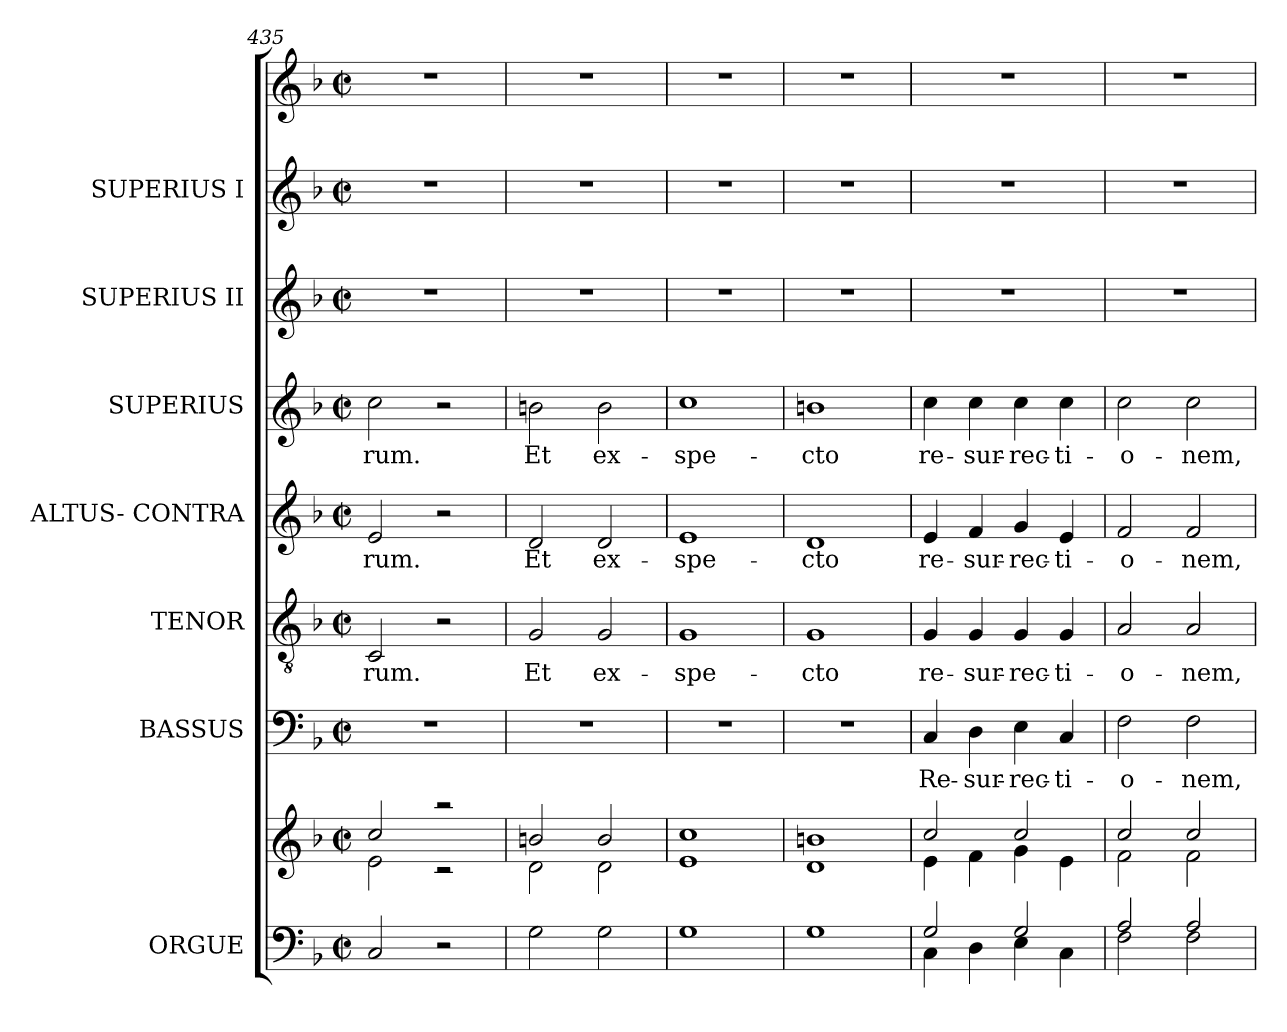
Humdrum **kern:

**kern	**kern	**kern	**text	**kern	**text	**kern	**text	**kern	**text	**kern	**kern	**kern
*part8	*part8	*part7	*part7	*part6	*part6	*part5	*part5	*part4	*part4	*part3	*part2	*part1
*staff9	*staff8	*staff7	*staff7	*staff6	*staff6	*staff5	*staff5	*staff4	*staff4	*staff3	*staff2	*staff1
*I"ORGUE	*	*I"BASSUS	*	*I"TENOR	*	*I"ALTUS- CONTRA	*	*I"SUPERIUS	*	*I"SUPERIUS II	*I"SUPERIUS I	*
*	*	*	*	*	*	*	*	*	*	*I'S II	*I'S I	*
!!LO:LB:g=z
*clefF4	*clefG2	*clefF4	*	*clefGv2	*	*clefG2	*	*clefG2	*	*clefG2	*clefG2	*clefG2
*k[b-]	*k[b-]	*k[b-]	*	*k[b-]	*	*k[b-]	*	*k[b-]	*	*k[b-]	*k[b-]	*k[b-]
*d:	*d:	*d:	*	*d:	*	*d:	*	*d:	*	*d:	*d:	*d:
*M2/2	*M2/2	*M2/2	*	*M2/2	*	*M2/2	*	*M2/2	*	*M2/2	*M2/2	*M2/2
*met(c|)	*met(c|)	*met(c|)	*	*met(c|)	*	*met(c|)	*	*met(c|)	*	*met(c|)	*met(c|)	*met(c|)
=435	=435	=435	=435	=435	=435	=435	=435	=435	=435	=435	=435	=435
*	*^	*	*	*	*	*	*	*	*	*	*	*
!	!	!	!	!	!	!LO:LY:b	!	!LO:LY:b	!	!LO:LY:b	!	!	!
2C/	2cc/	2e\	1r	.	2C/	-rum.	2e/	-rum.	2cc\	-rum.	1r	1r	1r
2r	2raa	2rc	.	.	2r	.	2r	.	2r	.	.	.	.
=436	=436	=436	=436	=436	=436	=436	=436	=436	=436	=436	=436	=436	=436
!	!	!	!	!	!	!LO:LY:b	!	!LO:LY:b	!	!LO:LY:b	!	!	!
2G\	2bn/	2d\	1r	.	2G/	Et	2d/	Et	2bn\	Et	1r	1r	1r
!	!	!	!	!	!	!LO:LY:b	!	!LO:LY:b	!	!LO:LY:b	!	!	!
2G\	2b/	2d\	.	.	2G/	ex-	2d/	ex-	2b\	ex-	.	.	.
=437	=437	=437	=437	=437	=437	=437	=437	=437	=437	=437	=437	=437	=437
!	!	!	!	!	!	!LO:LY:b	!	!LO:LY:b	!	!LO:LY:b	!	!	!
1G	1cc	1e	1r	.	1G	-spe-	1e	-spe-	1cc	-spe-	1r	1r	1r
=438	=438	=438	=438	=438	=438	=438	=438	=438	=438	=438	=438	=438	=438
!	!	!	!	!	!	!LO:LY:b	!	!LO:LY:b	!	!LO:LY:b	!	!	!
1G	1bn	1d	1r	.	1G	-cto	1d	-cto	1bn	-cto	1r	1r	1r
=439	=439	=439	=439	=439	=439	=439	=439	=439	=439	=439	=439	=439	=439
*^	*	*	*	*	*	*	*	*	*	*	*	*	*
!	!	!	!	!	!LO:LY:b	!	!LO:LY:b	!	!LO:LY:b	!	!LO:LY:b	!	!	!
2G/	4C\	2cc/	4e\	4C/	Re-	4G/	re-	4e/	re-	4cc\	re-	1r	1r	1r
!	!	!	!	!	!LO:LY:b	!	!LO:LY:b	!	!LO:LY:b	!	!LO:LY:b	!	!	!
.	4D\	.	4f\	4D\	-sur-	4G/	-sur-	4f/	-sur-	4cc\	-sur-	.	.	.
!	!	!	!	!	!LO:LY:b	!	!LO:LY:b	!	!LO:LY:b	!	!LO:LY:b	!	!	!
2G/	4E\	2cc/	4g\	4E\	-rec-	4G/	-rec-	4g/	-rec-	4cc\	-rec-	.	.	.
!	!	!	!	!	!LO:LY:b	!	!LO:LY:b	!	!LO:LY:b	!	!LO:LY:b	!	!	!
.	4C\	.	4e\	4C/	-ti-	4G/	-ti-	4e/	-ti-	4cc\	-ti-	.	.	.
!!LO:PB:g=z
=440	=440	=440	=440	=440	=440	=440	=440	=440	=440	=440	=440	=440	=440	=440
!	!	!	!	!	!LO:LY:b	!	!LO:LY:b	!	!LO:LY:b	!	!LO:LY:b	!	!	!
2A/	2F\	2cc/	2f\	2F\	-o-	2A/	-o-	2f/	-o-	2cc\	-o-	1r	1r	1r
!	!	!	!	!	!LO:LY:b	!	!LO:LY:b	!	!LO:LY:b	!	!LO:LY:b	!	!	!
2A/	2F\	2cc/	2f\	2F\	-nem,	2A/	-nem,	2f/	-nem,	2cc\	-nem,	.	.	.
*v	*v	*	*	*	*	*	*	*	*	*	*	*	*	*
*	*v	*v	*	*	*	*	*	*	*	*	*	*	*
=	=	=	=	=	=	=	=	=	=	=	=	=
*-	*-	*-	*-	*-	*-	*-	*-	*-	*-	*-	*-	*-
